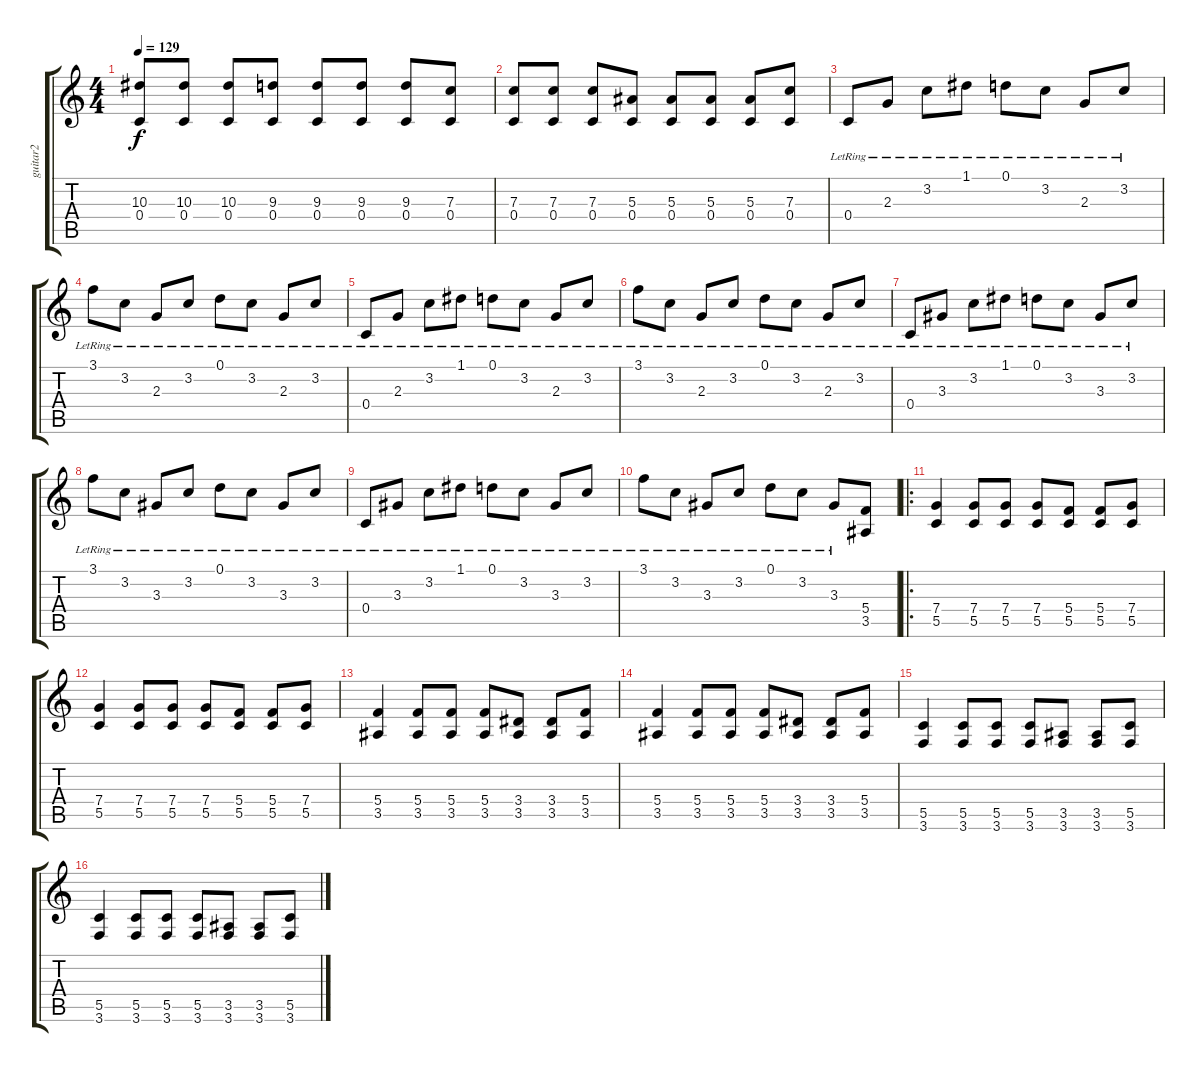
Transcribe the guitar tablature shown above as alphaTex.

\track ("guitar2" "guitar2") {instrument overdrivenguitar}
\staff {score tabs}
\tuning (D4 A3 F3 C3 G2 D2) {hide}
\ts (4 4)
\tempo 129
\clef g2
\ks c
(10.3 0.4).8{dy f} (10.3 0.4).8 (10.3 0.4).8 (9.3 0.4).8 (9.3 0.4).8 (9.3 0.4).8 (9.3 0.4).8 (7.3 0.4).8 |
(7.3 0.4).8 (7.3 0.4).8 (7.3 0.4).8 (5.3 0.4).8 (5.3 0.4).8 (5.3 0.4).8 (5.3 0.4).8 (7.3 0.4).8 |
0.4{lr}.8{volume 13 instrument acousticguitarsteel} 2.3{lr}.8 3.2{lr}.8 1.1{lr}.8 0.1{lr}.8 3.2{lr}.8 2.3{lr}.8 3.2{lr}.8 |
3.1{lr}.8 3.2{lr}.8 2.3{lr}.8 3.2{lr}.8 0.1{lr}.8 3.2{lr}.8 2.3{lr}.8 3.2{lr}.8 |
0.4{lr}.8 2.3{lr}.8 3.2{lr}.8 1.1{lr}.8 0.1{lr}.8 3.2{lr}.8 2.3{lr}.8 3.2{lr}.8 |
3.1{lr}.8 3.2{lr}.8 2.3{lr}.8 3.2{lr}.8 0.1{lr}.8 3.2{lr}.8 2.3{lr}.8 3.2{lr}.8 |
0.4{lr}.8 3.3{lr}.8 3.2{lr}.8 1.1{lr}.8 0.1{lr}.8 3.2{lr}.8 3.3{lr}.8 3.2{lr}.8 |
3.1{lr}.8 3.2{lr}.8 3.3{lr}.8 3.2{lr}.8 0.1{lr}.8 3.2{lr}.8 3.3{lr}.8 3.2{lr}.8 |
0.4{lr}.8 3.3{lr}.8 3.2{lr}.8 1.1{lr}.8 0.1{lr}.8 3.2{lr}.8 3.3{lr}.8 3.2{lr}.8 |
3.1{lr}.8 3.2{lr}.8 3.3{lr}.8 3.2{lr}.8 0.1{lr}.8 3.2{lr}.8 3.3{lr}.8 (5.4 3.5).8{instrument overdrivenguitar} |
\ro
(7.4 5.5).4 (7.4 5.5).8 (7.4 5.5).8 (7.4 5.5).8 (5.4 5.5).8 (5.4 5.5).8 (7.4 5.5).8 |
(7.4 5.5).4 (7.4 5.5).8 (7.4 5.5).8 (7.4 5.5).8 (5.4 5.5).8 (5.4 5.5).8 (7.4 5.5).8 |
(5.4 3.5).4 (5.4 3.5).8 (5.4 3.5).8 (5.4 3.5).8 (3.4 3.5).8 (3.4 3.5).8 (5.4 3.5).8 |
(5.4 3.5).4 (5.4 3.5).8 (5.4 3.5).8 (5.4 3.5).8 (3.4 3.5).8 (3.4 3.5).8 (5.4 3.5).8 |
(5.5 3.6).4 (5.5 3.6).8 (5.5 3.6).8 (5.5 3.6).8 (3.5 3.6).8 (3.5 3.6).8 (5.5 3.6).8 |
(5.5 3.6).4 (5.5 3.6).8 (5.5 3.6).8 (5.5 3.6).8 (3.5 3.6).8 (3.5 3.6).8 (5.5 3.6).8
